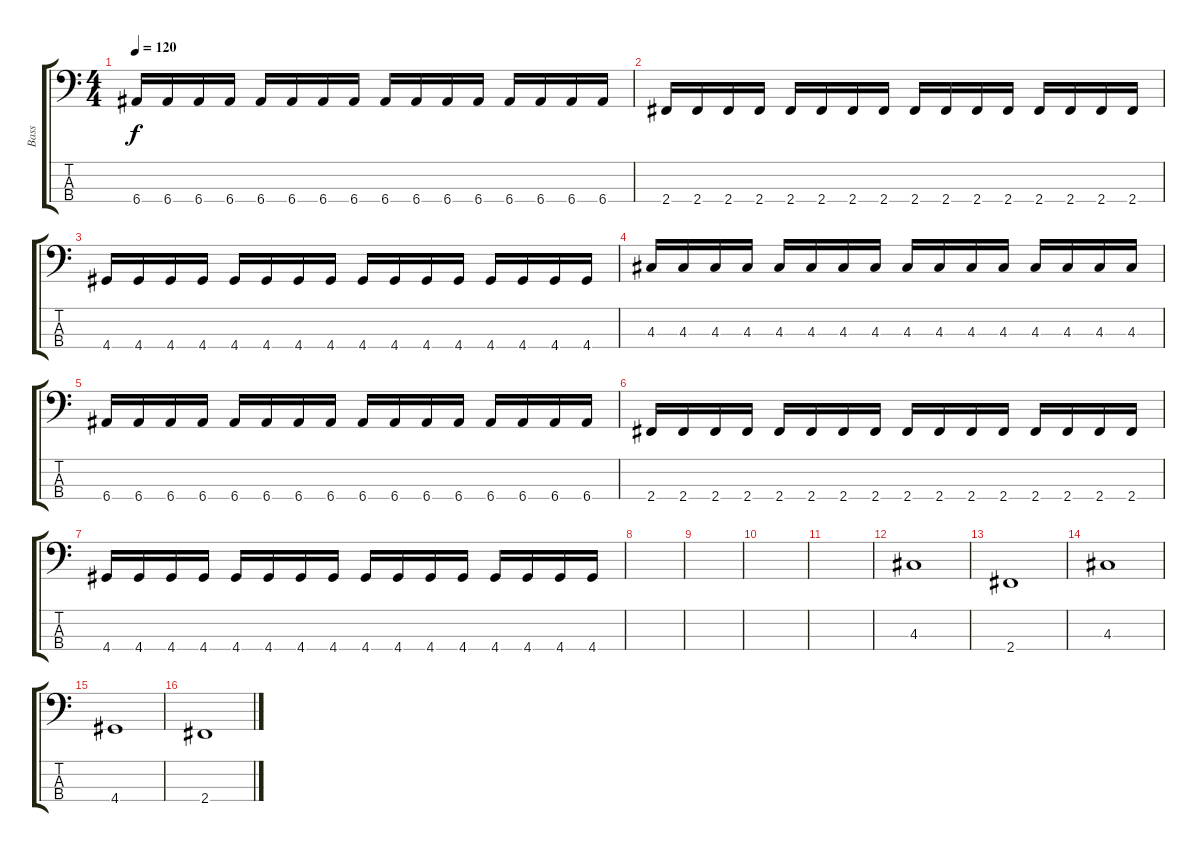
\track ("Bass" "Bass") {instrument electricbasspick}
\staff {score tabs}
\tuning (G2 D2 A1 E1) {hide}
\ts (4 4)
\tempo 120
\clef f4
\ks c
6.4.16{dy f} 6.4.16 6.4.16 6.4.16 6.4.16 6.4.16 6.4.16 6.4.16 6.4.16 6.4.16 6.4.16 6.4.16 6.4.16 6.4.16 6.4.16 6.4.16 |
2.4.16 2.4.16 2.4.16 2.4.16 2.4.16 2.4.16 2.4.16 2.4.16 2.4.16 2.4.16 2.4.16 2.4.16 2.4.16 2.4.16 2.4.16 2.4.16 |
4.4.16 4.4.16 4.4.16 4.4.16 4.4.16 4.4.16 4.4.16 4.4.16 4.4.16 4.4.16 4.4.16 4.4.16 4.4.16 4.4.16 4.4.16 4.4.16 |
4.3.16 4.3.16 4.3.16 4.3.16 4.3.16 4.3.16 4.3.16 4.3.16 4.3.16 4.3.16 4.3.16 4.3.16 4.3.16 4.3.16 4.3.16 4.3.16 |
6.4.16 6.4.16 6.4.16 6.4.16 6.4.16 6.4.16 6.4.16 6.4.16 6.4.16 6.4.16 6.4.16 6.4.16 6.4.16 6.4.16 6.4.16 6.4.16 |
2.4.16 2.4.16 2.4.16 2.4.16 2.4.16 2.4.16 2.4.16 2.4.16 2.4.16 2.4.16 2.4.16 2.4.16 2.4.16 2.4.16 2.4.16 2.4.16 |
4.4.16 4.4.16 4.4.16 4.4.16 4.4.16 4.4.16 4.4.16 4.4.16 4.4.16 4.4.16 4.4.16 4.4.16 4.4.16 4.4.16 4.4.16 4.4.16 |
|
|
|
|
4.3.1 |
2.4.1 |
4.3.1 |
4.4.1 |
2.4.1
